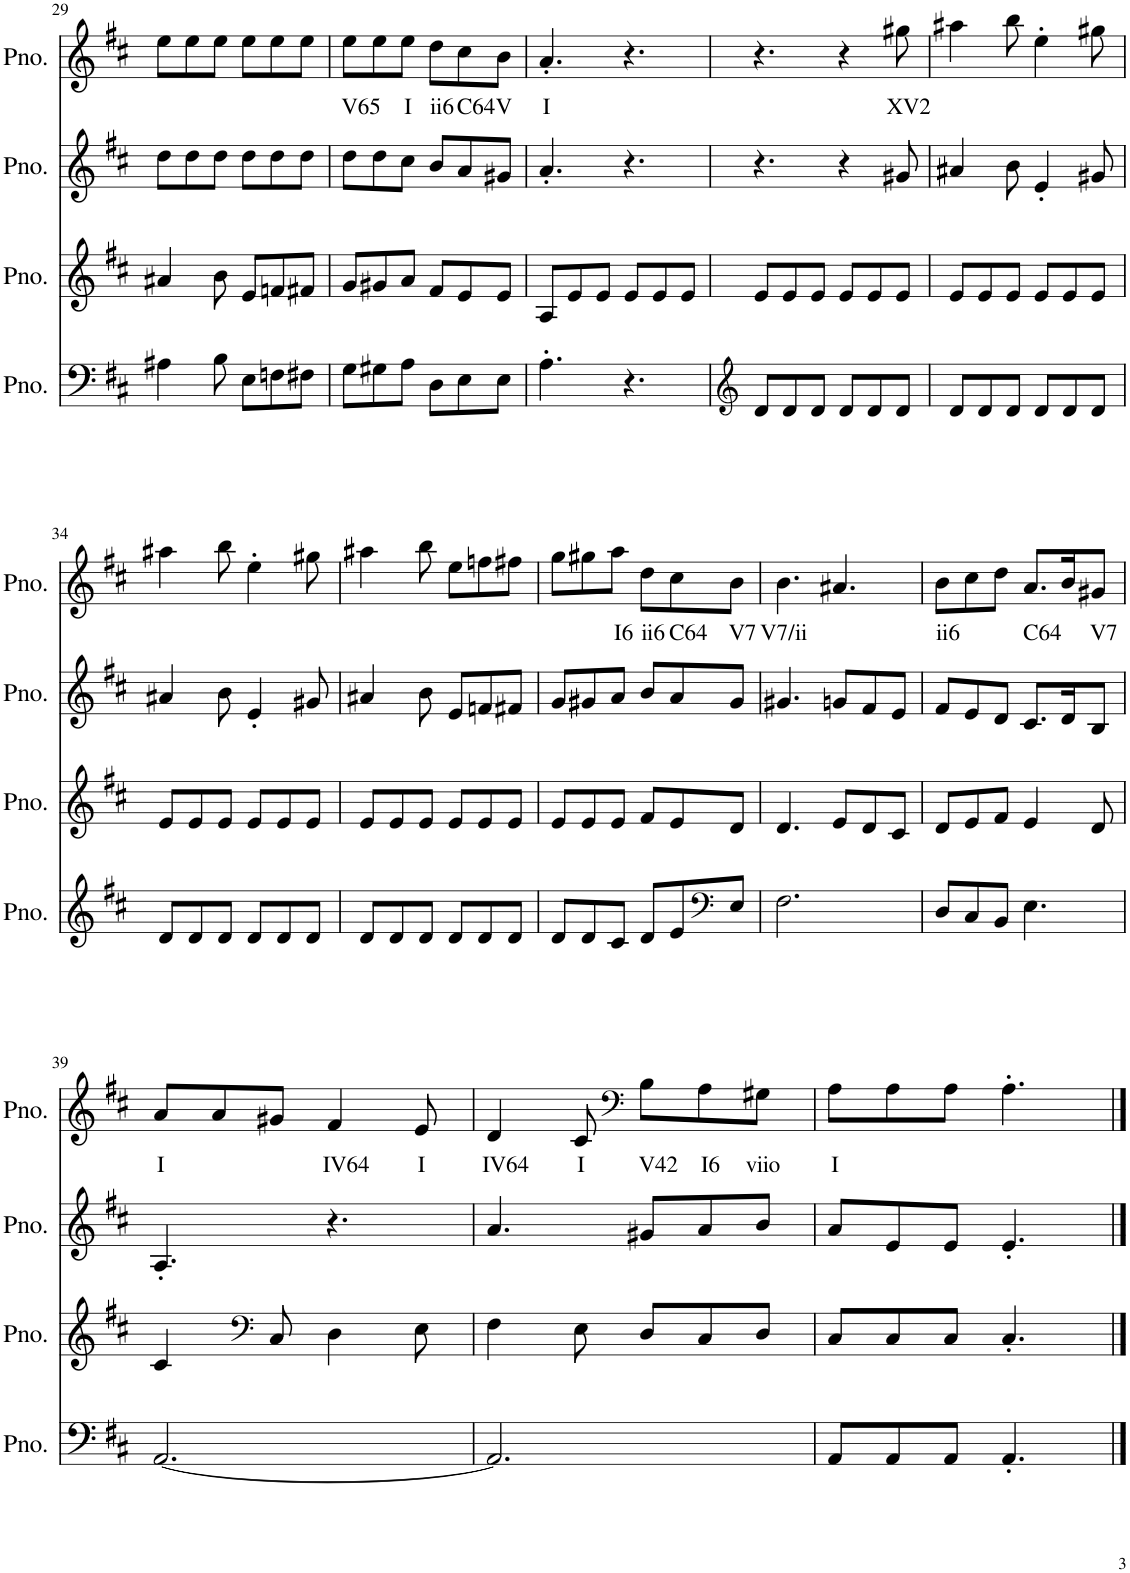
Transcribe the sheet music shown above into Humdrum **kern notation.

**kern	**kern	**kern	**kern	**text
*part4	*part3	*part2	*part1	*part1
*staff4	*staff3	*staff2	*staff1	*staff1
*I"Piano	*I"Piano	*I"Piano	*I"Piano, MIDI File Track 4 Ch4	*
*I'Pno.	*I'Pno.	*I'Pno.	*I'Pno.	*
!!LO:PB:g=z
*clefF4	*clefG2	*clefG2	*clefG2	*
*k[f#c#]	*k[f#c#]	*k[f#c#]	*k[f#c#]	*
*M6/8	*M6/8	*M6/8	*M6/8	*
=29	=29	=29	=29	=29
4A#X\	4a#X/	8dd\L	8ee\L	.
.	.	8dd\	8ee\	.
8B\	8b\	8dd\J	8ee\J	.
8E\L	8e/L	8dd\L	8ee\L	.
8Fn\	8fn/	8dd\	8ee\	.
8F#X\J	8f#X/J	8dd\J	8ee\J	.
=30	=30	=30	=30	=30
!	!	!	!	!LO:LY:b
8G\L	8g/L	8dd\L	8ee\L	V65
8G#X\	8g#X/	8dd\	8ee\	.
!	!	!	!	!LO:LY:b
8A\J	8a/J	8cc#\J	8ee\J	I
!	!	!	!	!LO:LY:b
8D\L	8f#/L	8b/L	8dd\L	ii6
!	!	!	!	!LO:LY:b
8E\	8e/	8a/	8cc#\	C64
!	!	!	!	!LO:LY:b
8E\J	8e/J	8g#X/J	8b\J	V
=31	=31	=31	=31	=31
!	!	!	!	!LO:LY:b
4.A'\	8A/L	4.a'/	4.a'/	I
.	8e/	.	.	.
.	8e/J	.	.	.
4.r	8e/L	4.r	4.r	.
.	8e/	.	.	.
.	8e/J	.	.	.
=32	=32	=32	=32	=32
*clefG2	*	*	*	*
8d/L	8e/L	4.r	4.r	.
8d/	8e/	.	.	.
8d/J	8e/J	.	.	.
8d/L	8e/L	4r	4r	.
8d/	8e/	.	.	.
!	!	!	!	!LO:LY:b
8d/J	8e/J	8g#X/	8gg#X\	XV2
=33	=33	=33	=33	=33
8d/L	8e/L	4a#X/	4aa#X\	.
8d/	8e/	.	.	.
8d/J	8e/J	8b\	8bb\	.
8d/L	8e/L	4e'/	4ee'\	.
8d/	8e/	.	.	.
8d/J	8e/J	8g#X/	8gg#X\	.
!!LO:LB:g=z
=34	=34	=34	=34	=34
8d/L	8e/L	4a#X/	4aa#X\	.
8d/	8e/	.	.	.
8d/J	8e/J	8b\	8bb\	.
8d/L	8e/L	4e'/	4ee'\	.
8d/	8e/	.	.	.
8d/J	8e/J	8g#X/	8gg#X\	.
=35	=35	=35	=35	=35
8d/L	8e/L	4a#X/	4aa#X\	.
8d/	8e/	.	.	.
8d/J	8e/J	8b\	8bb\	.
8d/L	8e/L	8e/L	8ee\L	.
8d/	8e/	8fn/	8ffn\	.
8d/J	8e/J	8f#X/J	8ff#X\J	.
=36	=36	=36	=36	=36
8d/L	8e/L	8g/L	8gg\L	.
8d/	8e/	8g#X/	8gg#X\	.
!	!	!	!	!LO:LY:b
8c#/J	8e/J	8a/J	8aa\J	I6
!	!	!	!	!LO:LY:b
8d/L	8f#/L	8b/L	8dd\L	ii6
!	!	!	!	!LO:LY:b
8e/	8e/	8a/	8cc#\	C64
*clefF4	*	*	*	*
!	!	!	!	!LO:LY:b
8E/J	8d/J	8g#/J	8b\J	V7
=37	=37	=37	=37	=37
!	!	!	!	!LO:LY:b
2.F#\	4.d/	4.g#X/	4.b\	V7/ii
.	8e/L	8gn/L	4.a#X/	.
.	8d/	8f#/	.	.
.	8c#/J	8e/J	.	.
=38	=38	=38	=38	=38
!	!	!	!	!LO:LY:b
8D/L	8d/L	8f#/L	8b\L	ii6
8C#/	8e/	8e/	8cc#\	.
8BB/J	8f#/J	8d/J	8dd\J	.
!	!	!	!	!LO:LY:b
4.E\	4e/	8.c#/L	8.a/L	C64
.	.	16d/K	16b/K	.
!	!	!	!	!LO:LY:b
.	8d/	8B/J	8g#X/J	V7
!!LO:LB:g=z
=39	=39	=39	=39	=39
!	!	!	!	!LO:LY:b
[2.AA/	4c#/	4.A'/	8a/L	I
.	.	.	8a/	.
*	*clefF4	*	*	*
.	8C#/	.	8g#X/J	.
!	!	!	!	!LO:LY:b
.	4D\	4.r	4f#/	IV64
!	!	!	!	!LO:LY:b
.	8E\	.	8e/	I
=40	=40	=40	=40	=40
!	!	!	!	!LO:LY:b
2.AA/]	4F#\	4.a/	4d/	IV64
!	!	!	!	!LO:LY:b
.	8E\	.	8c#/	I
*	*	*	*clefF4	*
!	!	!	!	!LO:LY:b
.	8D/L	8g#X/L	8B\L	V42
!	!	!	!	!LO:LY:b
.	8C#/	8a/	8A\	I6
!	!	!	!	!LO:LY:b
.	8D/J	8b/J	8G#X\J	viio
=41	=41	=41	=41	=41
!	!	!	!	!LO:LY:b
8AA/L	8C#/L	8a/L	8A\L	I
8AA/	8C#/	8e/	8A\	.
8AA/J	8C#/J	8e/J	8A\J	.
4.AA'/	4.C#'/	4.e'/	4.A'\	.
==	==	==	==	==
*-	*-	*-	*-	*-
